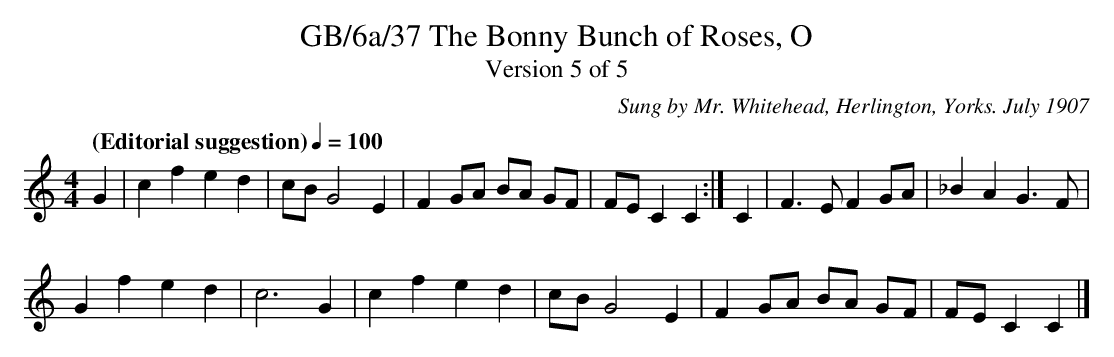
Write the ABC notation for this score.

X:1
T:GB/6a/37 The Bonny Bunch of Roses, \O
T:Version 5 of 5
C:Sung by Mr. Whitehead, Herlington, Yorks. July 1907
M:4/4
L:1/8
Q:"(Editorial suggestion)" 1/4=100
K:C
G2 | c2 f2 e2 d2 | cB G4 E2 | F2 GA BA GF | FE C2 C2 :| C2 | F3 E F2 GA | _B2 A2 G3 F |
G2 f2 e2 d2 | c6 G2 | c2 f2 e2 d2 | cB G4 E2 | F2 GA BA GF | FE C2 C2 |]
